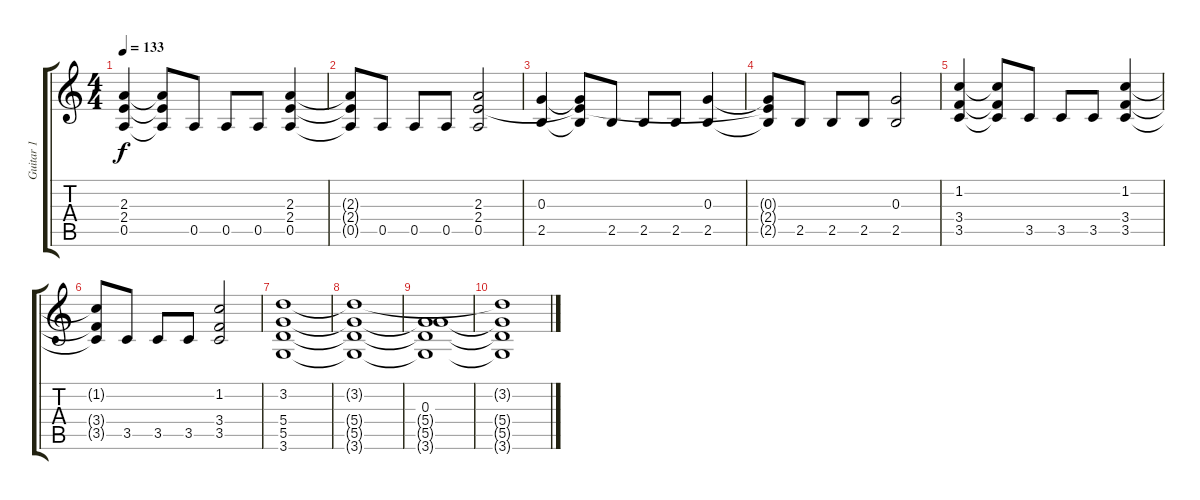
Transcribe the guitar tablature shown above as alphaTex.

\track ("Guitar 1" "Guitar 1") {instrument acousticguitarsteel}
\staff {score tabs}
\tuning (E4 B3 G3 D3 A2 E2) {hide}
\ts (4 4)
\tempo 133
\clef g2
\ks c
(2.3 2.4 0.5).4{dy f} (2.3{t} 2.4{t} 0.5{t}).8 0.5.8 0.5.8 0.5.8 (2.3 2.4 0.5).4 |
(2.3{t} 2.4{t} 0.5{t}).8 0.5.8 0.5.8 0.5.8 (2.3 2.4 0.5).2 |
(0.3 2.5).4 (0.3{t} 2.4{t} 2.5{t}).8 2.5.8 2.5.8 2.5.8 (0.3 2.5).4 |
(0.3{t} 2.4{t} 2.5{t}).8 2.5.8 2.5.8 2.5.8 (0.3 2.5).2 |
(1.2 3.4 3.5).4 (1.2{t} 3.4{t} 3.5{t}).8 3.5.8 3.5.8 3.5.8 (1.2 3.4 3.5).4 |
(1.2{t} 3.4{t} 3.5{t}).8 3.5.8 3.5.8 3.5.8 (1.2 3.4 3.5).2 |
(3.2 5.4 5.5 3.6).1 |
(3.2{t} 5.4{t} 5.5{t} 3.6{t}).1 |
(0.3 5.4{t} 5.5{t} 3.6{t}).1 |
(3.2{t} 5.4{t} 5.5{t} 3.6{t}).1
